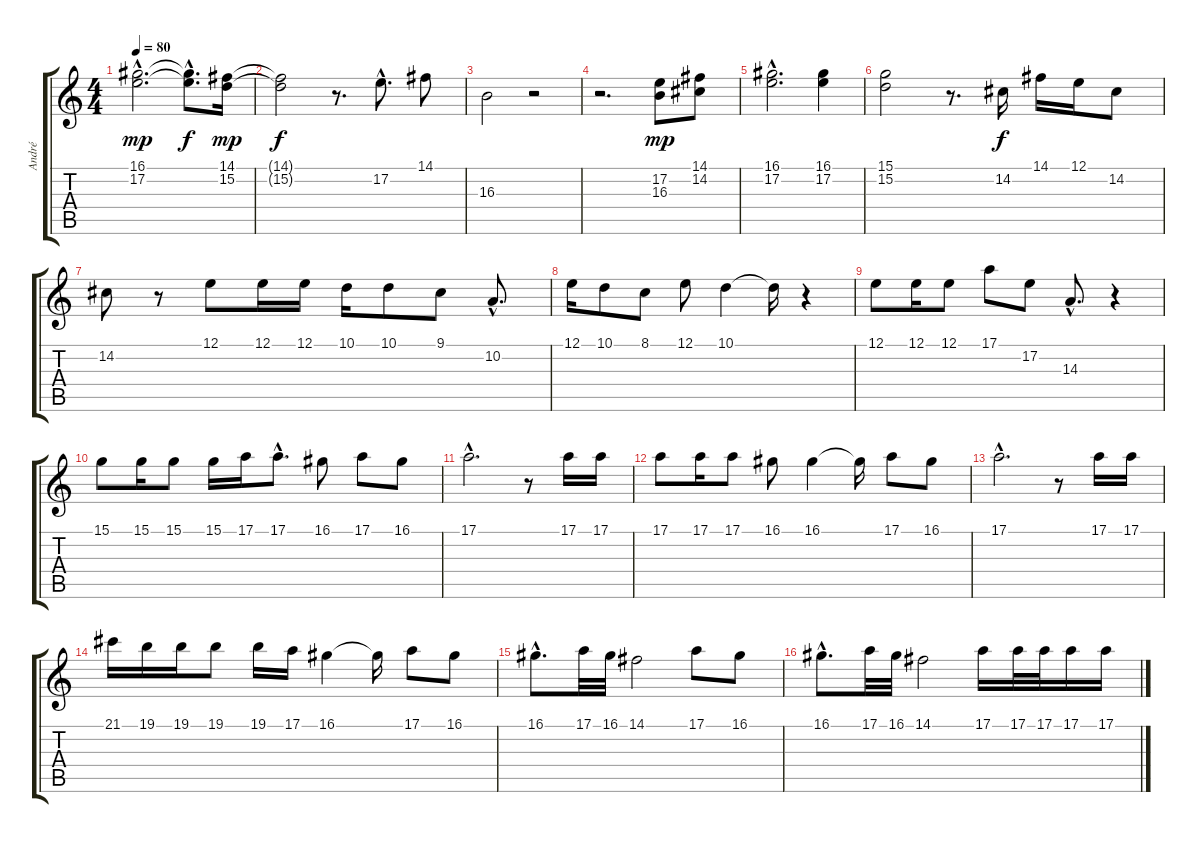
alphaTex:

\track ("André" "André") {instrument lead6voice}
\staff {score tabs}
\tuning (E4 B3 G3 D3 A2 E2) {hide}
\ts (4 4)
\tempo 80
\clef g2
\ks c
(16.1{hac} 17.2{hac}).2{d dy mp} (16.1{hac t} 17.2{hac t}).8{d dy f} (14.1 15.2).16{dy mp} |
(14.1{t} 15.2{t}).2{dy f} r.8{d} 17.2{hac}.8{d} 14.1.8 |
16.3.2 r.2 |
r.2{d} (17.2 16.3).8{dy mp} (14.1 14.2).8 |
(16.1{hac} 17.2{hac}).2{d} (16.1 17.2).4 |
(15.1 15.2).2 r.8{d} 14.2.16{dy f} 14.1.16 12.1.16 14.2.8 |
14.2.8 r.8 12.1.8 12.1.16 12.1.16 10.1.16 10.1.8 9.1.8 10.2{hac}.8{d} |
12.1.16 10.1.8 8.1.8 12.1.8 10.1.4 10.1{t}.16 r.4 |
12.1.8 12.1.16 12.1.8 17.1.8 17.2.8 14.3{hac}.8{d} r.4 |
15.1.8 15.1.16 15.1.8 15.1.16 17.1.16 17.1{hac}.8{d} 16.1.8 17.1.8 16.1.8 |
17.1{hac}.2{d} r.8 17.1.16 17.1.16 |
17.1.8 17.1.16 17.1.8 16.1.8 16.1.4 16.1{t}.16 17.1.8 16.1.8 |
17.1{hac}.2{d} r.8 17.1.16 17.1.16 |
21.1.16 19.1.16 19.1.16 19.1.8 19.1.16 17.1.16 16.1.4 16.1{t}.16 17.1.8 16.1.8 |
16.1{hac}.8{d} 17.1.32 16.1.32 14.1.2 17.1.8 16.1.8 |
16.1{hac}.8{d} 17.1.32 16.1.32 14.1.2 17.1.16 17.1.32 17.1.32 17.1.16 17.1.16
